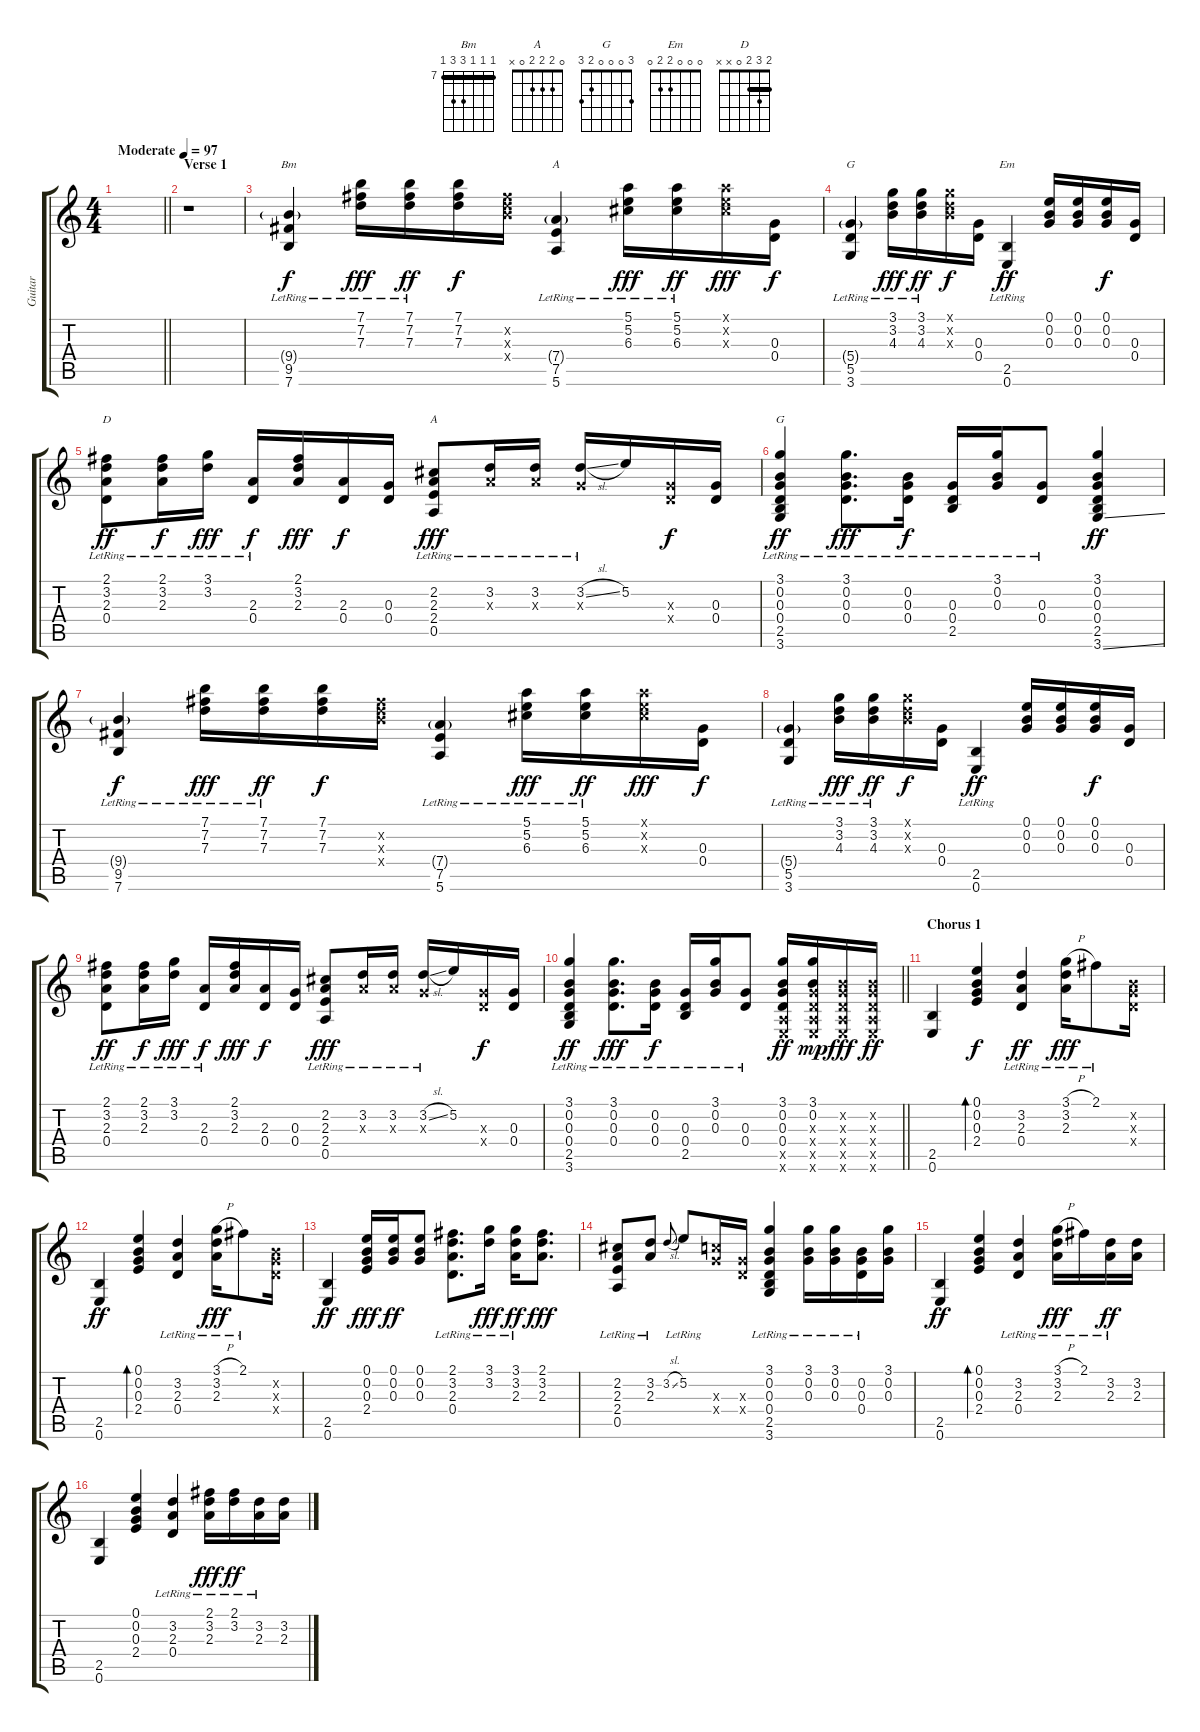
\track ("Guitar" "Guitar") {instrument electricguitarclean}
\staff {score tabs}
\tuning (E4 B3 G3 D3 A2 E2) {hide}
\chord ("Bm" 7 7 7 9 9 7) {firstfret 7 barre 7}
\chord ("A" 5 5 6 7 7 5) {firstfret 5 barre 5}
\chord ("G" 3 3 4 5 5 3) {barre 3}
\chord ("Em" 0 0 0 2 2 0)
\chord ("D" 2 3 2 0 x x) {barre 2}
\chord ("A" 0 2 2 2 0 x)
\chord ("G" 3 0 0 0 2 3)
\ts (4 4)
\tempo (97 "Moderate")
\clef g2
\barLineRight lightlight
\ks c
|
\section ("" "Verse 1")
r.1 |
(9.4{g} 9.5{lr} 7.6{lr}).4{ch "Bm"} (7.1{lr} 7.2{lr} 7.3{lr}).16{dy fff} (7.1{lr} 7.2{lr} 7.3{lr}).16{dy ff} (7.1 7.2 7.3).16{dy f} (7.2{x} 7.3{x} 9.4{x}).16 (7.4{g lr} 7.5{lr} 5.6{lr}).4{ch "A"} (5.1{lr} 5.2{lr} 6.3{lr}).16{dy fff} (5.1{lr} 5.2{lr} 6.3{lr}).16{dy ff} (5.1{x} 5.2{x} 6.3{x}).16{dy fff} (0.3 0.4).16{dy f} |
(5.4{g lr} 5.5{lr} 3.6{lr}).4{ch "G"} (3.1{lr} 3.2{lr} 4.3{lr}).16{dy fff} (3.1{lr} 3.2{lr} 4.3{lr}).16{dy ff} (3.1{x} 3.2{x} 4.3{x}).16{dy f} (0.3 0.4).16 (2.5{lr} 0.6{lr}).4{ch "Em" dy ff} (0.1 0.2 0.3).16 (0.1 0.2 0.3).16 (0.1 0.2 0.3).16{dy f} (0.3 0.4).16 |
(2.1{lr} 3.2{lr} 2.3{lr} 0.4{lr}).8{ch "D" dy ff} (2.1{lr} 3.2{lr} 2.3{lr}).16{dy f} (3.1{lr} 3.2{lr}).16{dy fff} (2.3{lr} 0.4{lr}).16{dy f} (2.1 3.2 2.3).16{dy fff} (2.3 0.4).16{dy f} (0.3 0.4).16 (2.2{lr} 2.3{lr} 2.4{lr} 0.5{lr}).8{ch "A" dy fff} (3.2{lr} 2.3{x}).16 (3.2{lr} 2.3{x}).16 (3.2{sl lr} 0.3{x}).16 5.2.16 (0.3{x} 0.4{x}).16{dy f} (0.3 0.4).16 |
(3.1{lr} 0.2{lr} 0.3{lr} 0.4{lr} 2.5{lr} 3.6{lr}).4{ch "G" dy ff} (3.1{lr} 0.2{lr} 0.3{lr} 0.4{lr}).8{d dy fff} (0.2{lr} 0.3{lr} 0.4{lr}).16{dy f} (0.3{lr} 0.4{lr} 2.5{lr}).16 (3.1{lr} 0.2{lr} 0.3{lr}).16 (0.3{lr} 0.4{lr}).8 (3.1 0.2 0.3 0.4 2.5 3.6{ss}).4{dy ff} |
(9.4{g} 9.5{lr} 7.6{lr}).4{dy f} (7.1{lr} 7.2{lr} 7.3{lr}).16{dy fff} (7.1{lr} 7.2{lr} 7.3{lr}).16{dy ff} (7.1 7.2 7.3).16{dy f} (7.2{x} 7.3{x} 9.4{x}).16 (7.4{g lr} 7.5{lr} 5.6{lr}).4 (5.1{lr} 5.2{lr} 6.3{lr}).16{dy fff} (5.1{lr} 5.2{lr} 6.3{lr}).16{dy ff} (5.1{x} 5.2{x} 6.3{x}).16{dy fff} (0.3 0.4).16{dy f} |
(5.4{g lr} 5.5{lr} 3.6{lr}).4 (3.1{lr} 3.2{lr} 4.3{lr}).16{dy fff} (3.1{lr} 3.2{lr} 4.3{lr}).16{dy ff} (3.1{x} 3.2{x} 4.3{x}).16{dy f} (0.3 0.4).16 (2.5{lr} 0.6{lr}).4{dy ff} (0.1 0.2 0.3).16 (0.1 0.2 0.3).16 (0.1 0.2 0.3).16{dy f} (0.3 0.4).16 |
(2.1{lr} 3.2{lr} 2.3{lr} 0.4{lr}).8{dy ff} (2.1{lr} 3.2{lr} 2.3{lr}).16{dy f} (3.1{lr} 3.2{lr}).16{dy fff} (2.3{lr} 0.4{lr}).16{dy f} (2.1 3.2 2.3).16{dy fff} (2.3 0.4).16{dy f} (0.3 0.4).16 (2.2{lr} 2.3{lr} 2.4{lr} 0.5{lr}).8{dy fff} (3.2{lr} 2.3{x}).16 (3.2{lr} 2.3{x}).16 (3.2{sl lr} 0.3{x}).16 5.2.16 (0.3{x} 0.4{x}).16{dy f} (0.3 0.4).16 |
\barLineRight lightlight
(3.1{lr} 0.2{lr} 0.3{lr} 0.4{lr} 2.5{lr} 3.6{lr}).4{dy ff} (3.1{lr} 0.2{lr} 0.3{lr} 0.4{lr}).8{d dy fff} (0.2{lr} 0.3{lr} 0.4{lr}).16{dy f} (0.3{lr} 0.4{lr} 2.5{lr}).16 (3.1{lr} 0.2{lr} 0.3{lr}).16 (0.3{lr} 0.4{lr}).8 (3.1 0.2 0.3 0.4 0.5{x} 0.6{x}).16{dy ff} (3.1 0.2 0.3{x} 0.4{x} 0.5{x} 0.6{x}).16{dy mp} (0.2{x} 0.3{x} 0.4{x} 0.5{x} 0.6{x}).16{dy fff} (0.2{x} 0.3{x} 0.4{x} 0.5{x} 0.6{x}).16{dy ff} |
\section ("" "Chorus 1")
(2.5 0.6).4 (0.1 0.2 0.3 2.4).4{bd 120 dy f} (3.2{lr} 2.3{lr} 0.4{lr}).4{dy ff} (3.1{h lr} 3.2{lr} 2.3{lr}).16{dy fff} 2.1{lr}.8 (0.2{x} 0.3{x} 0.4{x}).16 |
(2.5 0.6).4{dy ff} (0.1 0.2 0.3 2.4).4{bd 120} (3.2{lr} 2.3{lr} 0.4{lr}).4 (3.1{h lr} 3.2{lr} 2.3{lr}).16{dy fff} 2.1{lr}.8 (0.2{x} 0.3{x} 0.4{x}).16 |
(2.5 0.6).4{dy ff} (0.1 0.2 0.3 2.4).16{dy fff} (0.1 0.2 0.3).16{dy ff} (0.1 0.2 0.3).8 (2.1{lr} 3.2{lr} 2.3{lr} 0.4{lr}).8{d} (3.1{lr} 3.2{lr}).16{dy fff} (3.1{lr} 3.2{lr} 2.3{lr}).16{dy ff} (2.1 3.2 2.3).8{d dy fff} |
(2.2{lr} 2.3{lr} 2.4{lr} 0.5{lr}).8 (3.2{lr} 2.3{lr}).8 3.2{sl}.8{gr onbeat} 5.2{lr}.8 (5.3{x} 5.4{x}).16 (0.3{x} 0.4{x}).16 (3.1{lr} 0.2{lr} 0.3{lr} 0.4{lr} 2.5{lr} 3.6{lr}).4 (3.1{lr} 0.2{lr} 0.3{lr}).16 (3.1{lr} 0.2{lr} 0.3{lr}).16 (0.2{lr} 0.3{lr} 0.4{lr}).16 (3.1 0.2 0.3).16 |
(2.5 0.6).4{dy ff} (0.1 0.2 0.3 2.4).4{bd 120} (3.2{lr} 2.3{lr} 0.4{lr}).4 (3.1{h lr} 3.2{lr} 2.3{lr}).16{dy fff} 2.1{lr}.16 (3.2{lr} 2.3{lr}).16{dy ff} (3.2 2.3).16 |
(2.5 0.6).4 (0.1 0.2 0.3 2.4).4 (3.2{lr} 2.3{lr} 0.4{lr}).4 (2.1{lr} 3.2{lr} 2.3{lr}).16{dy fff} (2.1{lr} 3.2).16{dy ff} (3.2{lr} 2.3{lr}).16 (3.2 2.3).16
